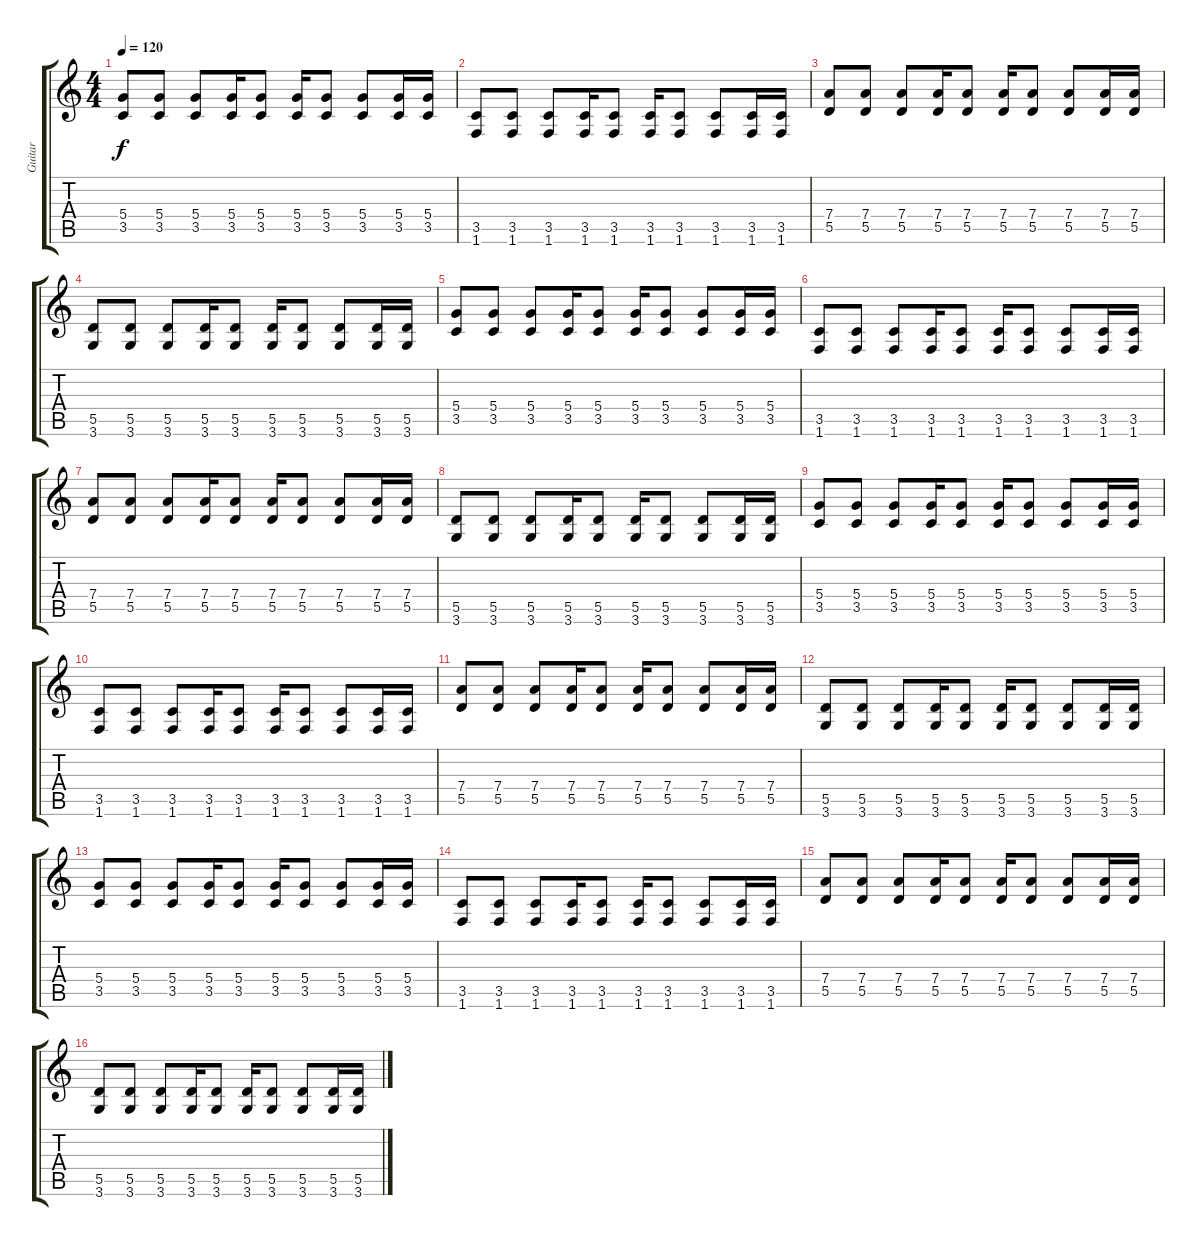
\track ("Guitar" "Guitar") {instrument acousticguitarsteel}
\staff {score tabs}
\tuning (E4 B3 G3 D3 A2 E2) {hide}
\ts (4 4)
\tempo 120
\clef g2
\ks c
(5.4 3.5).8{dy f} (5.4 3.5).8 (5.4 3.5).8 (5.4 3.5).16 (5.4 3.5).8 (5.4 3.5).16 (5.4 3.5).8 (5.4 3.5).8 (5.4 3.5).16 (5.4 3.5).16 |
(3.5 1.6).8 (3.5 1.6).8 (3.5 1.6).8 (3.5 1.6).16 (3.5 1.6).8 (3.5 1.6).16 (3.5 1.6).8 (3.5 1.6).8 (3.5 1.6).16 (3.5 1.6).16 |
(7.4 5.5).8 (7.4 5.5).8 (7.4 5.5).8 (7.4 5.5).16 (7.4 5.5).8 (7.4 5.5).16 (7.4 5.5).8 (7.4 5.5).8 (7.4 5.5).16 (7.4 5.5).16 |
(5.5 3.6).8 (5.5 3.6).8 (5.5 3.6).8 (5.5 3.6).16 (5.5 3.6).8 (5.5 3.6).16 (5.5 3.6).8 (5.5 3.6).8 (5.5 3.6).16 (5.5 3.6).16 |
(5.4 3.5).8 (5.4 3.5).8 (5.4 3.5).8 (5.4 3.5).16 (5.4 3.5).8 (5.4 3.5).16 (5.4 3.5).8 (5.4 3.5).8 (5.4 3.5).16 (5.4 3.5).16 |
(3.5 1.6).8 (3.5 1.6).8 (3.5 1.6).8 (3.5 1.6).16 (3.5 1.6).8 (3.5 1.6).16 (3.5 1.6).8 (3.5 1.6).8 (3.5 1.6).16 (3.5 1.6).16 |
(7.4 5.5).8 (7.4 5.5).8 (7.4 5.5).8 (7.4 5.5).16 (7.4 5.5).8 (7.4 5.5).16 (7.4 5.5).8 (7.4 5.5).8 (7.4 5.5).16 (7.4 5.5).16 |
(5.5 3.6).8 (5.5 3.6).8 (5.5 3.6).8 (5.5 3.6).16 (5.5 3.6).8 (5.5 3.6).16 (5.5 3.6).8 (5.5 3.6).8 (5.5 3.6).16 (5.5 3.6).16 |
(5.4 3.5).8 (5.4 3.5).8 (5.4 3.5).8 (5.4 3.5).16 (5.4 3.5).8 (5.4 3.5).16 (5.4 3.5).8 (5.4 3.5).8 (5.4 3.5).16 (5.4 3.5).16 |
(3.5 1.6).8 (3.5 1.6).8 (3.5 1.6).8 (3.5 1.6).16 (3.5 1.6).8 (3.5 1.6).16 (3.5 1.6).8 (3.5 1.6).8 (3.5 1.6).16 (3.5 1.6).16 |
(7.4 5.5).8 (7.4 5.5).8 (7.4 5.5).8 (7.4 5.5).16 (7.4 5.5).8 (7.4 5.5).16 (7.4 5.5).8 (7.4 5.5).8 (7.4 5.5).16 (7.4 5.5).16 |
(5.5 3.6).8 (5.5 3.6).8 (5.5 3.6).8 (5.5 3.6).16 (5.5 3.6).8 (5.5 3.6).16 (5.5 3.6).8 (5.5 3.6).8 (5.5 3.6).16 (5.5 3.6).16 |
(5.4 3.5).8 (5.4 3.5).8 (5.4 3.5).8 (5.4 3.5).16 (5.4 3.5).8 (5.4 3.5).16 (5.4 3.5).8 (5.4 3.5).8 (5.4 3.5).16 (5.4 3.5).16 |
(3.5 1.6).8 (3.5 1.6).8 (3.5 1.6).8 (3.5 1.6).16 (3.5 1.6).8 (3.5 1.6).16 (3.5 1.6).8 (3.5 1.6).8 (3.5 1.6).16 (3.5 1.6).16 |
(7.4 5.5).8 (7.4 5.5).8 (7.4 5.5).8 (7.4 5.5).16 (7.4 5.5).8 (7.4 5.5).16 (7.4 5.5).8 (7.4 5.5).8 (7.4 5.5).16 (7.4 5.5).16 |
(5.5 3.6).8 (5.5 3.6).8 (5.5 3.6).8 (5.5 3.6).16 (5.5 3.6).8 (5.5 3.6).16 (5.5 3.6).8 (5.5 3.6).8 (5.5 3.6).16 (5.5 3.6).16
